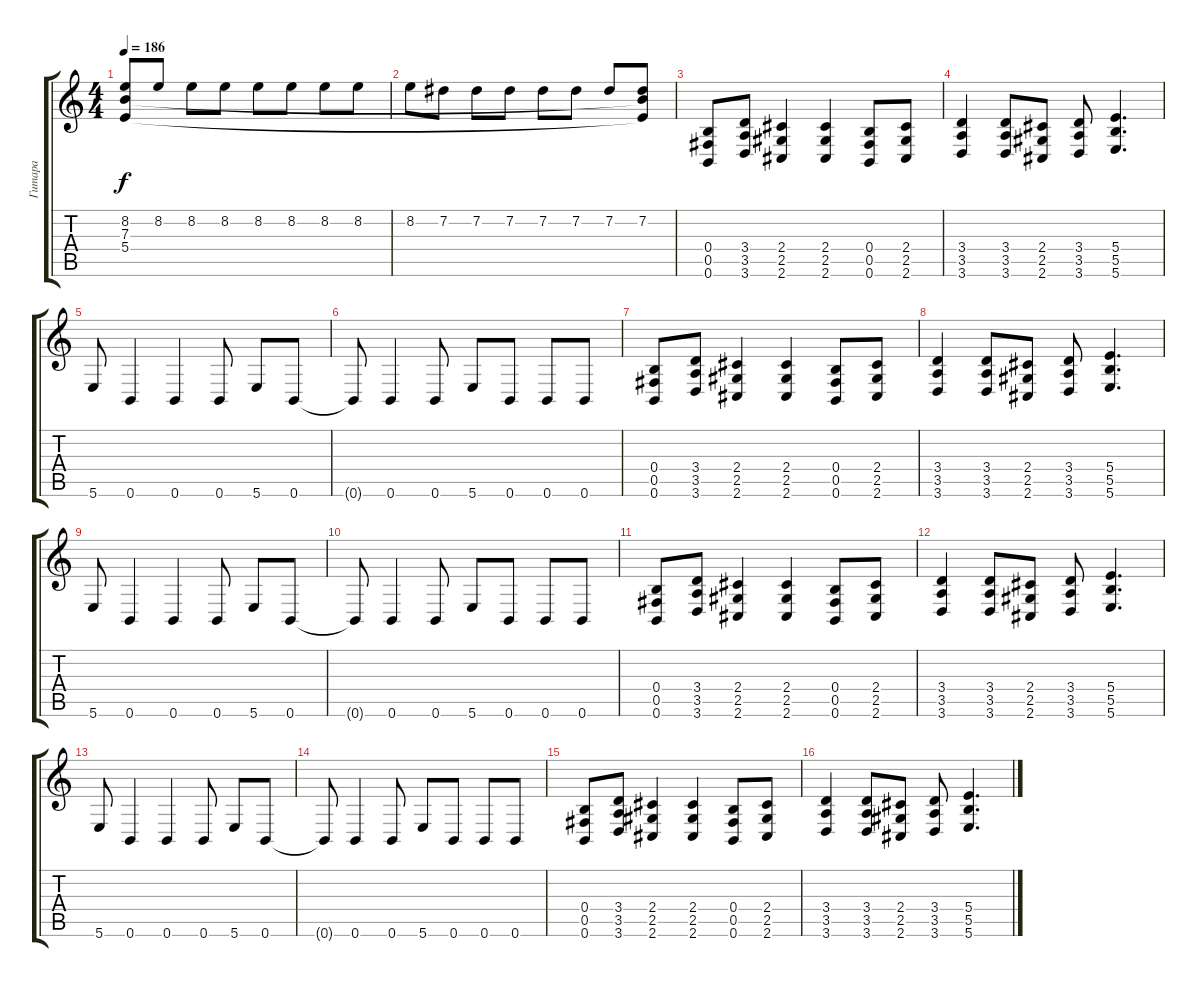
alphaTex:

\track ("Гитара" "Гитара") {instrument distortionguitar}
\staff {score tabs}
\tuning (Db4 Ab3 E3 B2 Gb2 B1) {hide}
\ts (4 4)
\tempo 186
\clef g2
\ks c
(8.2 7.3 5.4).8{dy f} 8.2.8 8.2.8 8.2.8 8.2.8 8.2.8 8.2.8 8.2.8 |
8.2.8 7.2.8 7.2.8 7.2.8 7.2.8 7.2.8 7.2.8 (7.2 7.3{t} 5.4{t}).8 |
(0.4 0.5 0.6).8 (3.4 3.5 3.6).8 (2.4 2.5 2.6).4 (2.4 2.5 2.6).4 (0.4 0.5 0.6).8 (2.4 2.5 2.6).8 |
(3.4 3.5 3.6).4 (3.4 3.5 3.6).8 (2.4 2.5 2.6).8 (3.4 3.5 3.6).8 (5.4 5.5 5.6).4{d} |
5.6.8 0.6.4 0.6.4 0.6.8 5.6.8 0.6.8 |
0.6{t}.8 0.6.4 0.6.8 5.6.8 0.6.8 0.6.8 0.6.8 |
(0.4 0.5 0.6).8 (3.4 3.5 3.6).8 (2.4 2.5 2.6).4 (2.4 2.5 2.6).4 (0.4 0.5 0.6).8 (2.4 2.5 2.6).8 |
(3.4 3.5 3.6).4 (3.4 3.5 3.6).8 (2.4 2.5 2.6).8 (3.4 3.5 3.6).8 (5.4 5.5 5.6).4{d} |
5.6.8 0.6.4 0.6.4 0.6.8 5.6.8 0.6.8 |
0.6{t}.8 0.6.4 0.6.8 5.6.8 0.6.8 0.6.8 0.6.8 |
(0.4 0.5 0.6).8 (3.4 3.5 3.6).8 (2.4 2.5 2.6).4 (2.4 2.5 2.6).4 (0.4 0.5 0.6).8 (2.4 2.5 2.6).8 |
(3.4 3.5 3.6).4 (3.4 3.5 3.6).8 (2.4 2.5 2.6).8 (3.4 3.5 3.6).8 (5.4 5.5 5.6).4{d} |
5.6.8 0.6.4 0.6.4 0.6.8 5.6.8 0.6.8 |
0.6{t}.8 0.6.4 0.6.8 5.6.8 0.6.8 0.6.8 0.6.8 |
(0.4 0.5 0.6).8 (3.4 3.5 3.6).8 (2.4 2.5 2.6).4 (2.4 2.5 2.6).4 (0.4 0.5 0.6).8 (2.4 2.5 2.6).8 |
(3.4 3.5 3.6).4 (3.4 3.5 3.6).8 (2.4 2.5 2.6).8 (3.4 3.5 3.6).8 (5.4 5.5 5.6).4{d}
